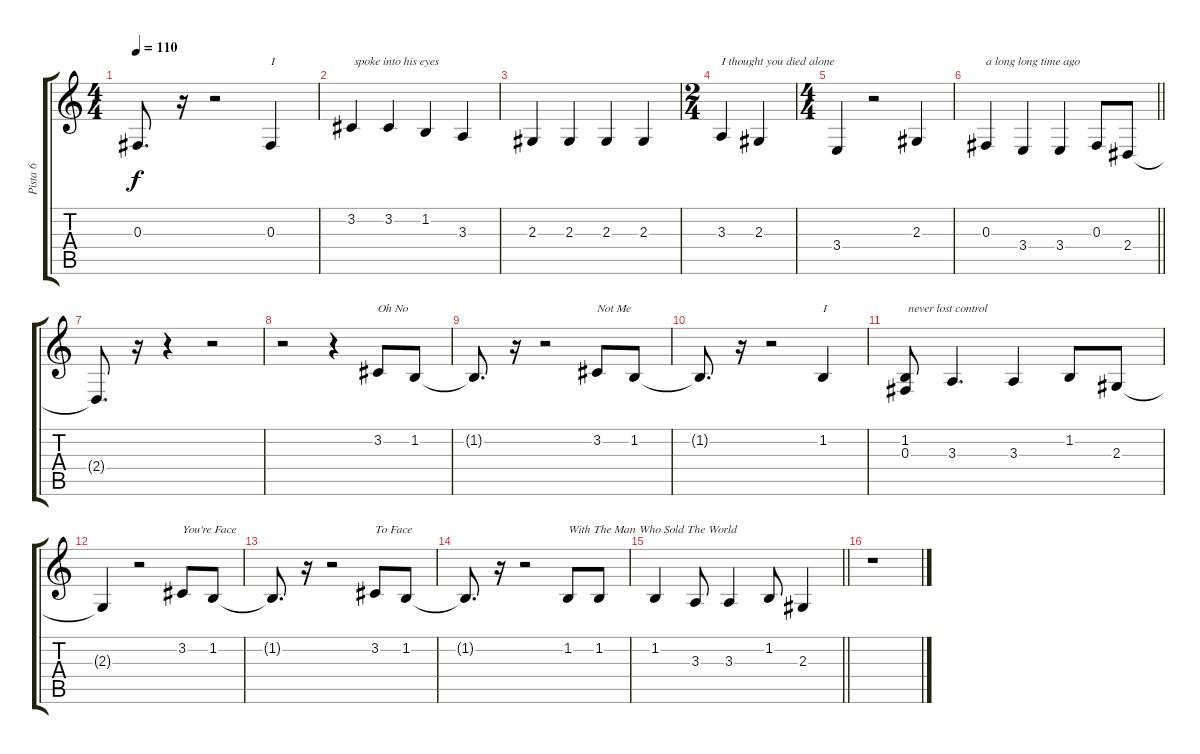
\track ("Pista 6" "Pista 6") {instrument oboe}
\staff {score tabs}
\tuning (Eb4 Bb3 Gb3 Db3 Ab2 Eb2) {hide}
\ts (4 4)
\tempo 110
\clef g2
\ks c
0.3{t}.8{d dy f} r.16 r.2 0.3.4{txt "I"} |
3.2.4{txt " spoke into his eyes"} 3.2.4 1.2.4 3.3.4 |
2.3.4 2.3.4 2.3.4 2.3.4 |
\ts (2 4)
3.3.4{txt "I thought you died alone"} 2.3.4 |
\ts (4 4)
3.4.4 r.2 2.3.4 |
\barLineRight lightlight
0.3.4{txt "a long long time ago"} 3.4.4 3.4.4 0.3.8 2.4.8 |
2.4{t}.8{d} r.16 r.4 r.2 |
r.2 r.4 3.2.8{txt "Oh No"} 1.2.8 |
1.2{t}.8{d} r.16 r.2 3.2.8{txt "Not Me"} 1.2.8 |
1.2{t}.8{d} r.16 r.2 1.2.4{txt "I"} |
(1.2 0.3).8{txt " never lost control"} 3.3.4{d} 3.3.4 1.2.8 2.3.8 |
2.3{t}.4 r.2 3.2.8{txt "You're Face"} 1.2.8 |
1.2{t}.8{d} r.16 r.2 3.2.8{txt "To Face"} 1.2.8 |
1.2{t}.8{d} r.16 r.2 1.2.8{txt "With The Man Who Sold The World"} 1.2.8 |
\barLineRight lightlight
1.2.4 3.3.8 3.3.4 1.2.8 2.3.4 |
r.1
